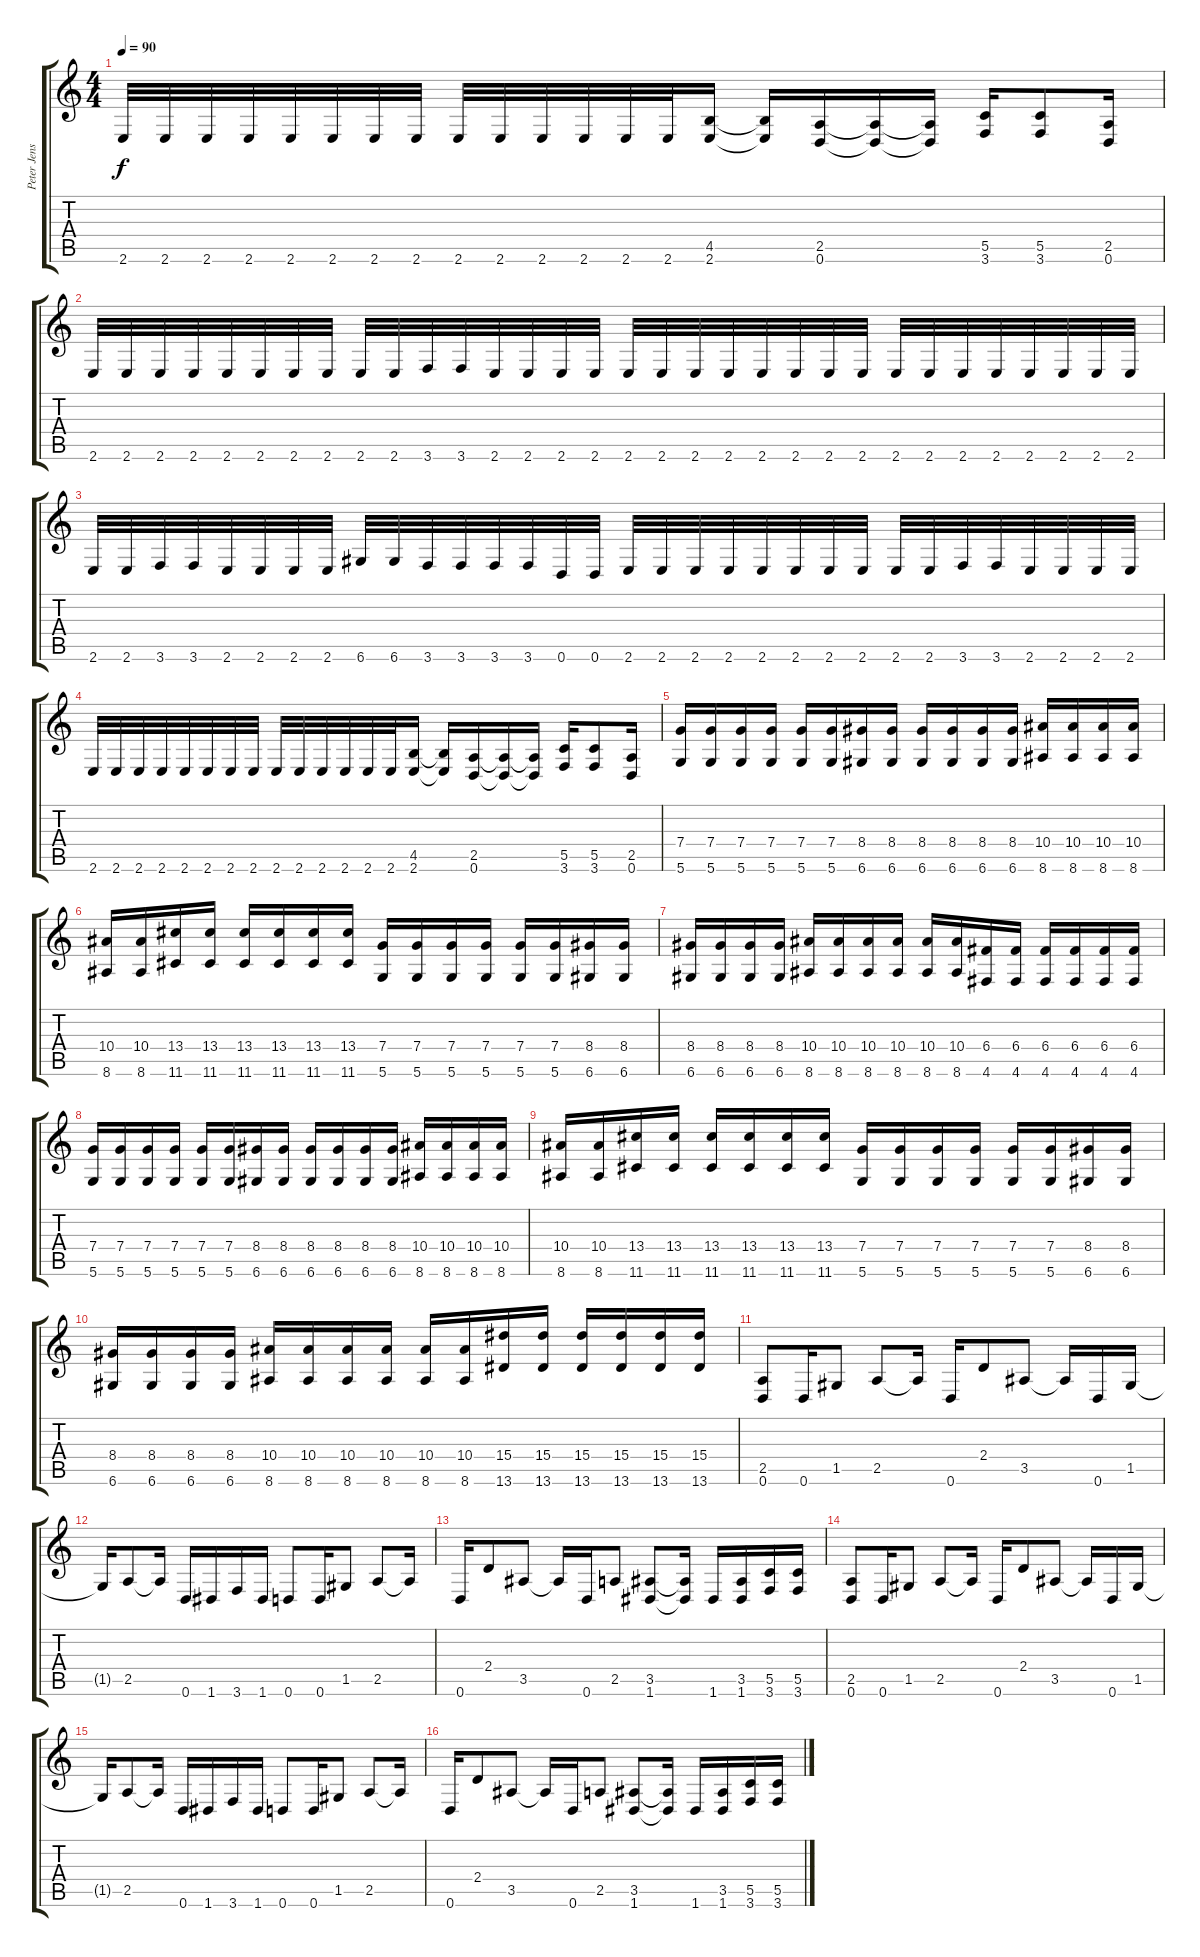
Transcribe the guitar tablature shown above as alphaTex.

\track ("Peter Jensen" "Peter Jens") {instrument distortionguitar}
\staff {score tabs}
\tuning (D4 A3 F3 C3 G2 D2) {hide}
\ts (4 4)
\tempo 90
\clef g2
\ks c
2.6.32{dy f} 2.6.32 2.6.32 2.6.32 2.6.32 2.6.32 2.6.32 2.6.32 2.6.32 2.6.32 2.6.32 2.6.32 2.6.32 2.6.32 (4.5 2.6).16 (4.5{t} 2.6{t}).16 (2.5 0.6).16 (2.5{t} 0.6{t}).16 (2.5{t} 0.6{t}).16 (5.5 3.6).16 (5.5 3.6).8 (2.5 0.6).16 |
2.6.32 2.6.32 2.6.32 2.6.32 2.6.32 2.6.32 2.6.32 2.6.32 2.6.32 2.6.32 3.6.32 3.6.32 2.6.32 2.6.32 2.6.32 2.6.32 2.6.32 2.6.32 2.6.32 2.6.32 2.6.32 2.6.32 2.6.32 2.6.32 2.6.32 2.6.32 2.6.32 2.6.32 2.6.32 2.6.32 2.6.32 2.6.32 |
2.6.32 2.6.32 3.6.32 3.6.32 2.6.32 2.6.32 2.6.32 2.6.32 6.6.32 6.6.32 3.6.32 3.6.32 3.6.32 3.6.32 0.6.32 0.6.32 2.6.32 2.6.32 2.6.32 2.6.32 2.6.32 2.6.32 2.6.32 2.6.32 2.6.32 2.6.32 3.6.32 3.6.32 2.6.32 2.6.32 2.6.32 2.6.32 |
2.6.32 2.6.32 2.6.32 2.6.32 2.6.32 2.6.32 2.6.32 2.6.32 2.6.32 2.6.32 2.6.32 2.6.32 2.6.32 2.6.32 (4.5 2.6).16 (4.5{t} 2.6{t}).16 (2.5 0.6).16 (2.5{t} 0.6{t}).16 (2.5{t} 0.6{t}).16 (5.5 3.6).16 (5.5 3.6).8 (2.5 0.6).16 |
(7.4 5.6).16 (7.4 5.6).16 (7.4 5.6).16 (7.4 5.6).16 (7.4 5.6).16 (7.4 5.6).16 (8.4 6.6).16 (8.4 6.6).16 (8.4 6.6).16 (8.4 6.6).16 (8.4 6.6).16 (8.4 6.6).16 (10.4 8.6).16 (10.4 8.6).16 (10.4 8.6).16 (10.4 8.6).16 |
(10.4 8.6).16 (10.4 8.6).16 (13.4 11.6).16 (13.4 11.6).16 (13.4 11.6).16 (13.4 11.6).16 (13.4 11.6).16 (13.4 11.6).16 (7.4 5.6).16 (7.4 5.6).16 (7.4 5.6).16 (7.4 5.6).16 (7.4 5.6).16 (7.4 5.6).16 (8.4 6.6).16 (8.4 6.6).16 |
(8.4 6.6).16 (8.4 6.6).16 (8.4 6.6).16 (8.4 6.6).16 (10.4 8.6).16 (10.4 8.6).16 (10.4 8.6).16 (10.4 8.6).16 (10.4 8.6).16 (10.4 8.6).16 (6.4 4.6).16 (6.4 4.6).16 (6.4 4.6).16 (6.4 4.6).16 (6.4 4.6).16 (6.4 4.6).16 |
(7.4 5.6).16 (7.4 5.6).16 (7.4 5.6).16 (7.4 5.6).16 (7.4 5.6).16 (7.4 5.6).16 (8.4 6.6).16 (8.4 6.6).16 (8.4 6.6).16 (8.4 6.6).16 (8.4 6.6).16 (8.4 6.6).16 (10.4 8.6).16 (10.4 8.6).16 (10.4 8.6).16 (10.4 8.6).16 |
(10.4 8.6).16 (10.4 8.6).16 (13.4 11.6).16 (13.4 11.6).16 (13.4 11.6).16 (13.4 11.6).16 (13.4 11.6).16 (13.4 11.6).16 (7.4 5.6).16 (7.4 5.6).16 (7.4 5.6).16 (7.4 5.6).16 (7.4 5.6).16 (7.4 5.6).16 (8.4 6.6).16 (8.4 6.6).16 |
(8.4 6.6).16 (8.4 6.6).16 (8.4 6.6).16 (8.4 6.6).16 (10.4 8.6).16 (10.4 8.6).16 (10.4 8.6).16 (10.4 8.6).16 (10.4 8.6).16 (10.4 8.6).16 (15.4 13.6).16 (15.4 13.6).16 (15.4 13.6).16 (15.4 13.6).16 (15.4 13.6).16 (15.4 13.6).16 |
(2.5 0.6).8 0.6.16 1.5.8 2.5.8 2.5{t}.16 0.6.16 2.4.8 3.5.8 3.5{t}.16 0.6.16 1.5.16 |
1.5{t}.16 2.5.8 2.5{t}.16 0.6.16 1.6.16 3.6.16 1.6.16 0.6.8 0.6.16 1.5.8 2.5.8 2.5{t}.16 |
0.6.16 2.4.8 3.5.8 3.5{t}.16 0.6.16 2.5.8 (3.5 1.6).8 (3.5{t} 1.6{t}).16 1.6.16 (3.5 1.6).16 (5.5 3.6).16 (5.5 3.6).16 |
(2.5 0.6).8 0.6.16 1.5.8 2.5.8 2.5{t}.16 0.6.16 2.4.8 3.5.8 3.5{t}.16 0.6.16 1.5.16 |
1.5{t}.16 2.5.8 2.5{t}.16 0.6.16 1.6.16 3.6.16 1.6.16 0.6.8 0.6.16 1.5.8 2.5.8 2.5{t}.16 |
0.6.16 2.4.8 3.5.8 3.5{t}.16 0.6.16 2.5.8 (3.5 1.6).8 (3.5{t} 1.6{t}).16 1.6.16 (3.5 1.6).16 (5.5 3.6).16 (5.5 3.6).16
